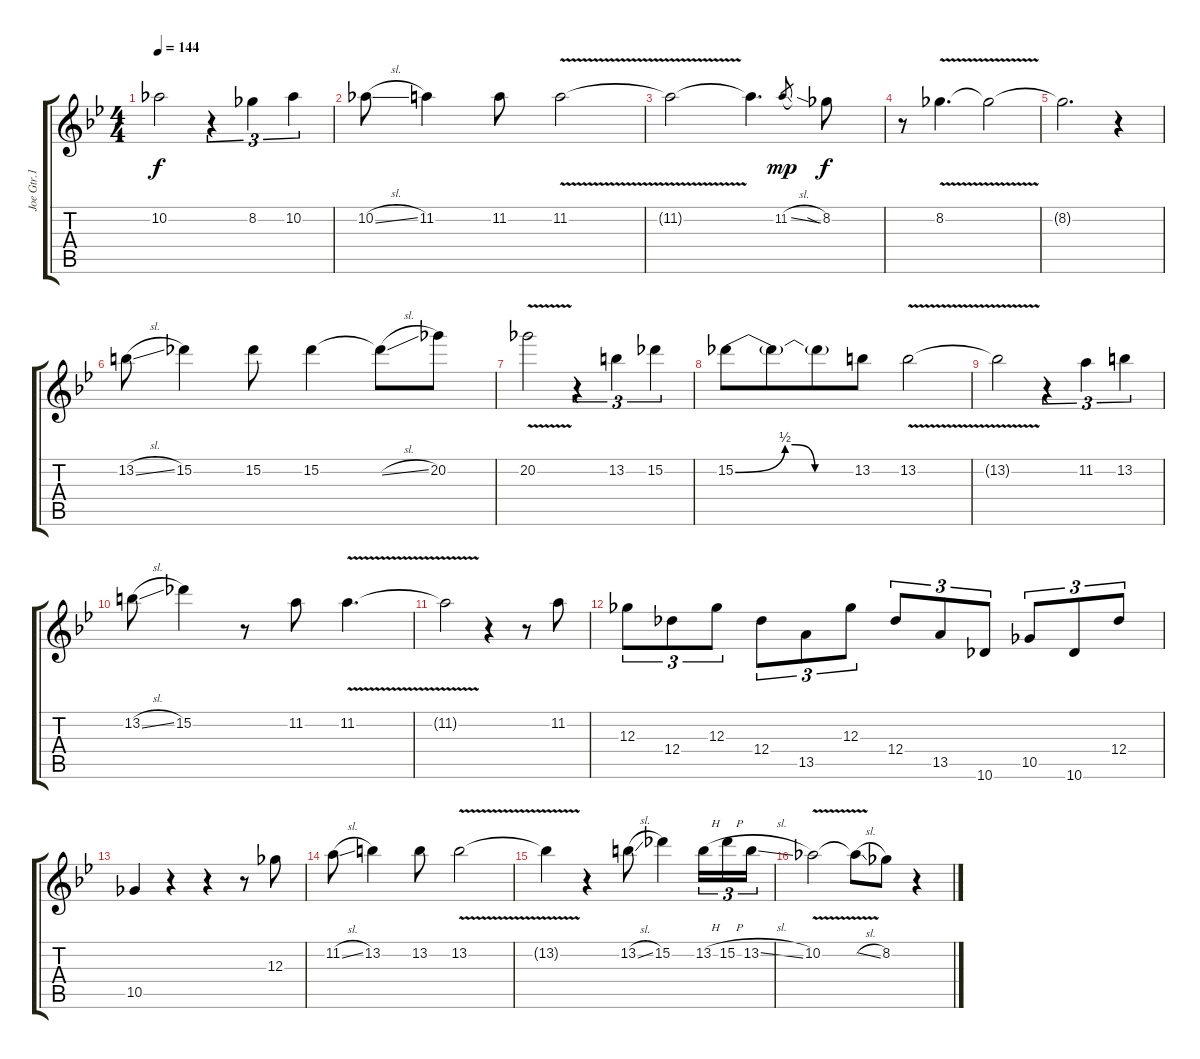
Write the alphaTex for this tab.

\track ("Joe Gtr.1" "Joe Gtr.1") {instrument distortionguitar}
\staff {score tabs}
\tuning (Eb4 Bb3 Gb3 Db3 Ab2 Eb2) {hide}
\ts (4 4)
\tempo 144
\clef g2
\ks gminor
10.2{t}.2{dy f} r.4{tu (3 2)} 8.2.4{tu (3 2)} 10.2.4{tu (3 2)} |
10.2{sl}.8 11.2.4 11.2.8 11.2{v}.2 |
11.2{t}.2 11.2{t}.4{d} 11.2{sl}.8{gr dy mp} 8.2{sia}.8{dy f} |
r.8 8.2{v}.4{d} 8.2{t}.2 |
8.2{t}.2{d} r.4 |
13.2{sl}.8 15.2.4 15.2.8 15.2.4 15.2{sl t}.8 20.2.8 |
20.2{v}.2 r.4{tu (3 2)} 13.2.4{tu (3 2)} 15.2.4{tu (3 2)} |
15.2{be (custom 0 0 25 2 30 2 40 0 60 0)}.8 15.2{t}.8{beam merge} 15.2{t}.8 13.2.8 13.2{v}.2 |
13.2{t}.2 r.4{tu (3 2)} 11.2.4{tu (3 2)} 13.2.4{tu (3 2)} |
13.2{sl}.8 15.2.4 r.8 11.2.8 11.2{v}.4{d} |
11.2{t}.2 r.4 r.8 11.2.8 |
12.3.8{tu (3 2)} 12.4.8{tu (3 2)} 12.3.8{tu (3 2)} 12.4.8{tu (3 2)} 13.5.8{tu (3 2)} 12.3.8{tu (3 2)} 12.4.8{tu (3 2)} 13.5.8{tu (3 2)} 10.6.8{tu (3 2)} 10.5.8{tu (3 2)} 10.6.8{tu (3 2)} 12.4.8{tu (3 2)} |
10.5.4 r.4 r.4 r.8 12.3.8 |
11.2{sl}.8 13.2.4 13.2.8 13.2{v}.2 |
13.2{t}.4 r.4 13.2{sl}.8 15.2.4 13.2{h}.16{tu (3 2)} 15.2{h}.16{tu (3 2)} 13.2{sl}.16{tu (3 2)} |
10.2{v}.2 10.2{sl t}.8 8.2.8 r.4
